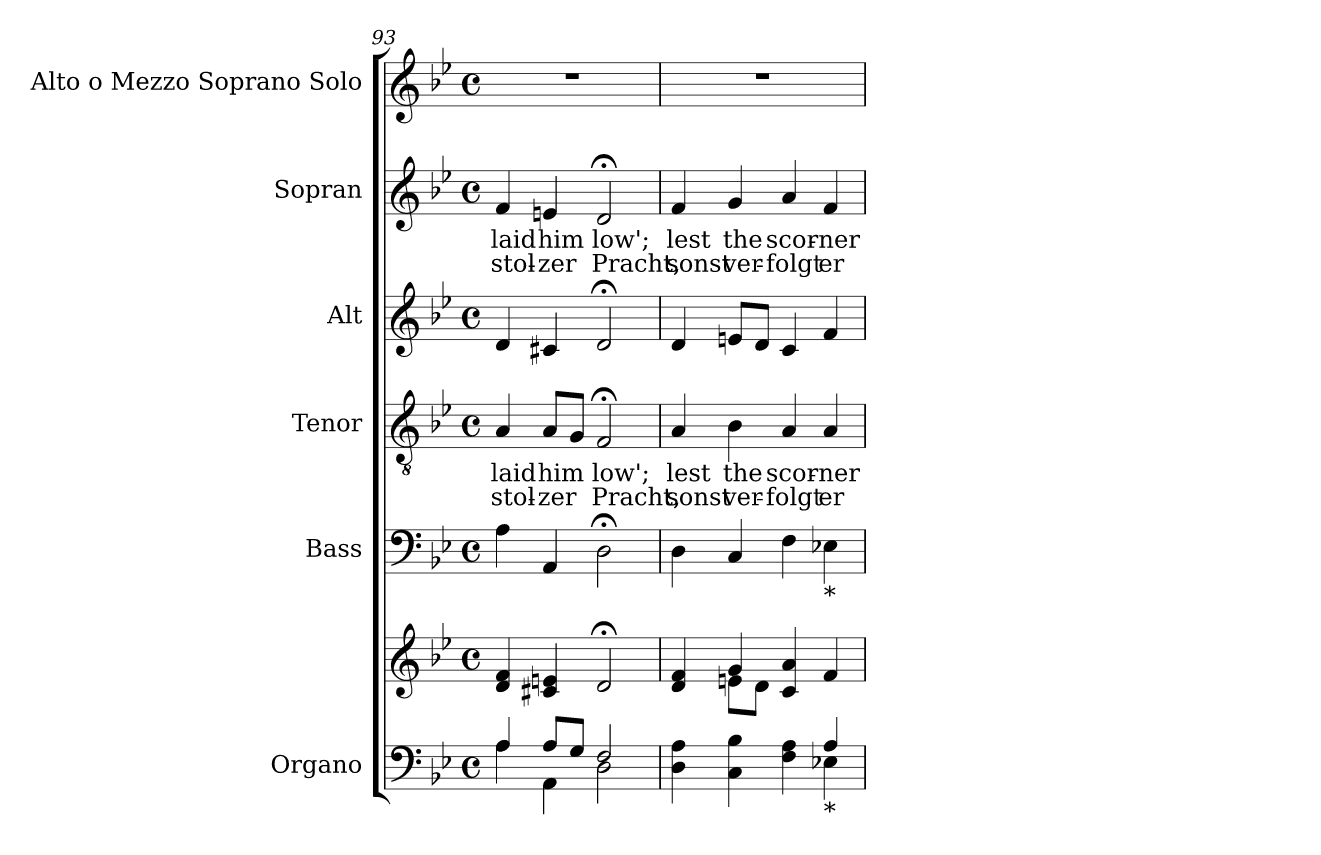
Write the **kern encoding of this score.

**kern	**kern	**kern	**kern	**text	**text	**kern	**kern	**text	**text	**kern
*part6	*part6	*part5	*part4	*part4	*part4	*part3	*part2	*part2	*part2	*part1
*staff7	*staff6	*staff5	*staff4	*staff4	*staff4	*staff3	*staff2	*staff2	*staff2	*staff1
*I"Organo	*	*I"Bass	*I"Tenor	*	*	*I"Alt	*I"Sopran	*	*	*I"Alto o Mezzo Soprano Solo
*	*	*I'B	*I'T	*	*	*I'A	*I'S	*	*	*I'S o l o
*clefF4	*clefG2	*clefF4	*clefGv2	*	*	*clefG2	*clefG2	*	*	*clefG2
*k[b-e-]	*k[b-e-]	*k[b-e-]	*k[b-e-]	*	*	*k[b-e-]	*k[b-e-]	*	*	*k[b-e-]
*M4/4	*M4/4	*M4/4	*M4/4	*	*	*M4/4	*M4/4	*	*	*M4/4
*met(c)	*met(c)	*met(c)	*met(c)	*	*	*met(c)	*met(c)	*	*	*met(c)
=93	=93	=93	=93	=93	=93	=93	=93	=93	=93	=93
*^	*	*	*	*	*	*	*	*	*	*
4A/	4A\	4d/ 4f/	4A\	4A/	laid	stol-	4d/	4f/	laid	stol-	1r
8A/L	4AA\	4c#X/ 4en/	4AA/	8A/L	him	-zer	4c#X/	4en/	him	-zer	.
8G/J	.	.	.	8G/J	.	.	.	.	.	.	.
2F/	2D\	2d;</	2D;<\	2F;</	low';	Pracht,	2d;</	2d;</	low';	Pracht,	.
!!LO:LB:g=z
=94	=94	=94	=94	=94	=94	=94	=94	=94	=94	=94	=94
*	*	*^	*	*	*	*	*	*	*	*	*
2.ryy	4D\ 4A\	4d/ 4f/	4ryy	4D\	4A/	lest	sonst	4d/	4f/	lest	sonst	1r
.	4C\ 4B-\	4g/	8en\L	4C/	4B-\	the	ver-	8en/L	4g/	the	ver-	.
.	.	.	8d\J	.	.	.	.	8d/J	.	.	.	.
.	4F\ 4A\	4c/ 4a/	2ryy	4F\	4A/	scor-	-folgt	4c/	4a/	scor-	-folgt	.
!	!	!	!	!LO:TX:b:t=*	!	!	!	!	!	!	!	!
!LO:TX:b:t=*	!	!	!	!	!	!	!	!	!	!	!	!
4A/	4E-X\	4f/	.	4E-X\	4A/	-ner	er	4f/	4f/	-ner	er	.
*v	*v	*	*	*	*	*	*	*	*	*	*	*
*	*v	*v	*	*	*	*	*	*	*	*	*
=	=	=	=	=	=	=	=	=	=	=
*-	*-	*-	*-	*-	*-	*-	*-	*-	*-	*-
